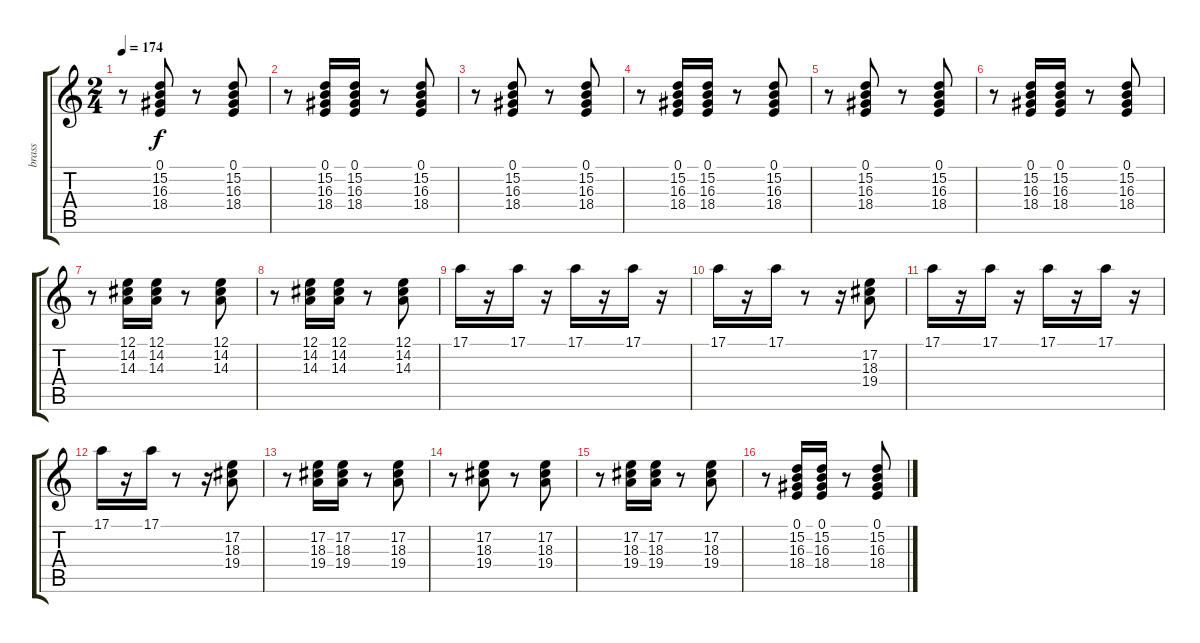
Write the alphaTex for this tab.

\track ("brass" "brass") {instrument brasssection}
\staff {score tabs}
\tuning (E4 B3 G3 D3 A2 E2) {hide}
\ts (2 4)
\tempo 174
\clef g2
\ks c
r.8{dy f} (0.1 15.2 16.3 18.4).8 r.8 (0.1 15.2 16.3 18.4).8 |
r.8 (0.1 15.2 16.3 18.4).16 (0.1 15.2 16.3 18.4).16 r.8 (0.1 15.2 16.3 18.4).8 |
r.8 (0.1 15.2 16.3 18.4).8 r.8 (0.1 15.2 16.3 18.4).8 |
r.8 (0.1 15.2 16.3 18.4).16 (0.1 15.2 16.3 18.4).16 r.8 (0.1 15.2 16.3 18.4).8 |
r.8 (0.1 15.2 16.3 18.4).8 r.8 (0.1 15.2 16.3 18.4).8 |
r.8 (0.1 15.2 16.3 18.4).16 (0.1 15.2 16.3 18.4).16 r.8 (0.1 15.2 16.3 18.4).8 |
r.8 (12.1 14.2 14.3).16 (12.1 14.2 14.3).16 r.8 (12.1 14.2 14.3).8 |
r.8 (12.1 14.2 14.3).16 (12.1 14.2 14.3).16 r.8 (12.1 14.2 14.3).8 |
17.1.16 r.16 17.1.16 r.16 17.1.16 r.16 17.1.16 r.16 |
17.1.16 r.16 17.1.16 r.8 r.16 (17.2 18.3 19.4).8 |
17.1.16 r.16 17.1.16 r.16 17.1.16 r.16 17.1.16 r.16 |
17.1.16 r.16 17.1.16 r.8 r.16 (17.2 18.3 19.4).8 |
r.8 (17.2 18.3 19.4).16 (17.2 18.3 19.4).16 r.8 (17.2 18.3 19.4).8 |
r.8 (17.2 18.3 19.4).8 r.8 (17.2 18.3 19.4).8 |
r.8 (17.2 18.3 19.4).16 (17.2 18.3 19.4).16 r.8 (17.2 18.3 19.4).8 |
r.8 (0.1 15.2 16.3 18.4).16 (0.1 15.2 16.3 18.4).16 r.8 (0.1 15.2 16.3 18.4).8
